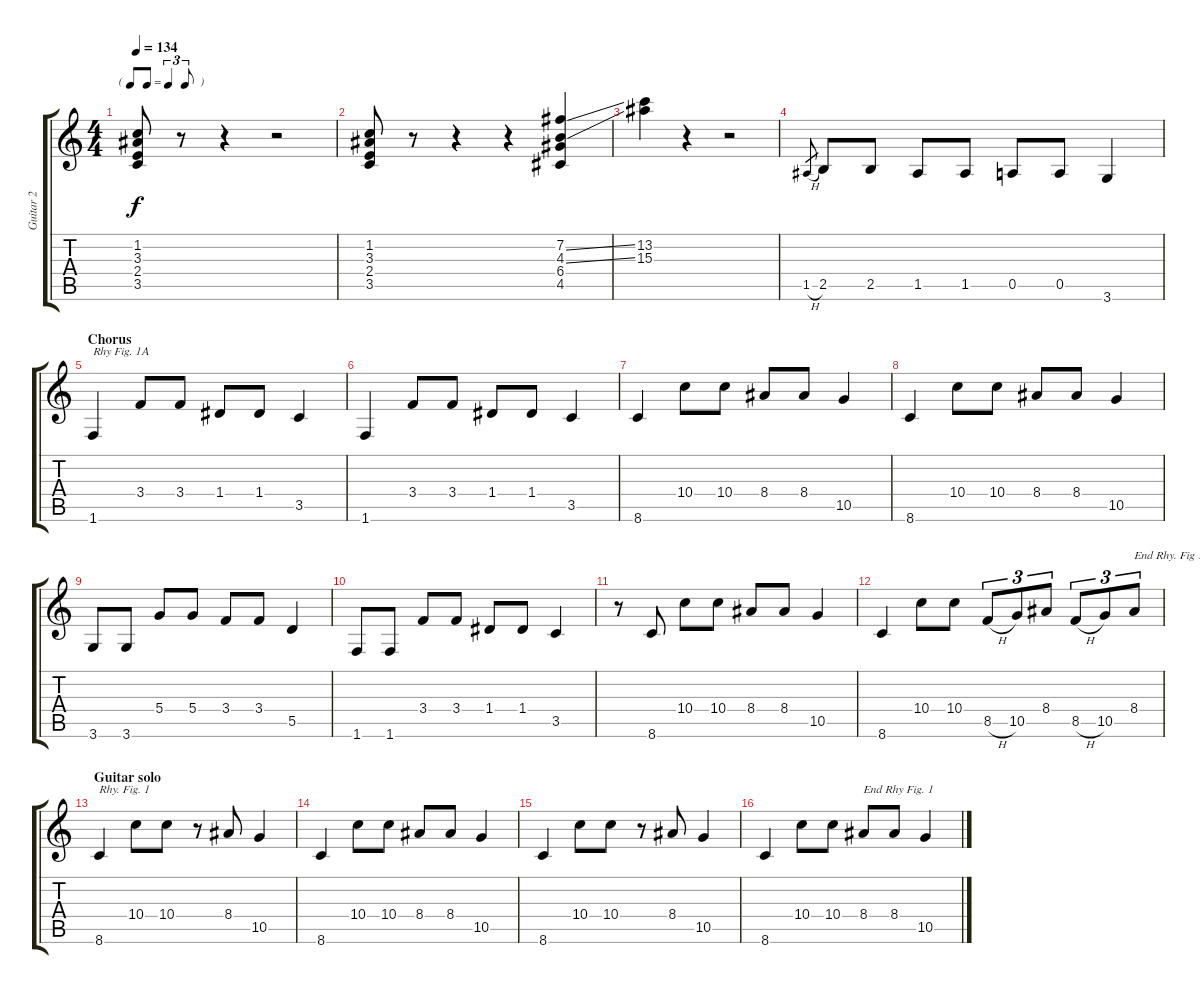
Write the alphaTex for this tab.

\track ("Guitar 2" "Guitar 2") {instrument electricguitarclean}
\staff {score tabs}
\tuning (E4 B3 G3 D3 A2 E2) {hide}
\ts (4 4)
\tf triplet8th
\tempo 134
\clef g2
\ks c
(1.2 3.3 2.4 3.5).8{dy f} r.8 r.4 r.2 |
(1.2 3.3 2.4 3.5).8 r.8 r.4 r.4 (7.2{ss} 4.3{ss} 6.4 4.5).4 |
(13.2 15.3).4 r.4 r.2 |
1.5{h}.8{gr} 2.5.8 2.5.8 1.5.8 1.5.8 0.5.8 0.5.8 3.6.4 |
\section ("" "Chorus")
1.6.4{txt "Rhy Fig. 1A"} 3.4.8 3.4.8 1.4.8 1.4.8 3.5.4 |
1.6.4 3.4.8 3.4.8 1.4.8 1.4.8 3.5.4 |
8.6.4 10.4.8 10.4.8 8.4.8 8.4.8 10.5.4 |
8.6.4 10.4.8 10.4.8 8.4.8 8.4.8 10.5.4 |
3.6.8 3.6.8 5.4.8 5.4.8 3.4.8 3.4.8 5.5.4 |
1.6.8 1.6.8 3.4.8 3.4.8 1.4.8 1.4.8 3.5.4 |
r.8 8.6.8 10.4.8 10.4.8 8.4.8 8.4.8 10.5.4 |
8.6.4 10.4.8 10.4.8 8.5{h}.8{tu (3 2)} 10.5.8{tu (3 2)} 8.4.8{tu (3 2)} 8.5{h}.8{tu (3 2)} 10.5.8{tu (3 2)} 8.4.8{tu (3 2) txt "End Rhy. Fig 1A"} |
\section ("" "Guitar solo")
8.6.4{txt "Rhy. Fig. 1"} 10.4.8 10.4.8 r.8 8.4.8 10.5.4 |
8.6.4 10.4.8 10.4.8 8.4.8 8.4.8 10.5.4 |
8.6.4 10.4.8 10.4.8 r.8 8.4.8 10.5.4 |
8.6.4 10.4.8 10.4.8 8.4.8{txt "End Rhy Fig. 1"} 8.4.8 10.5.4
